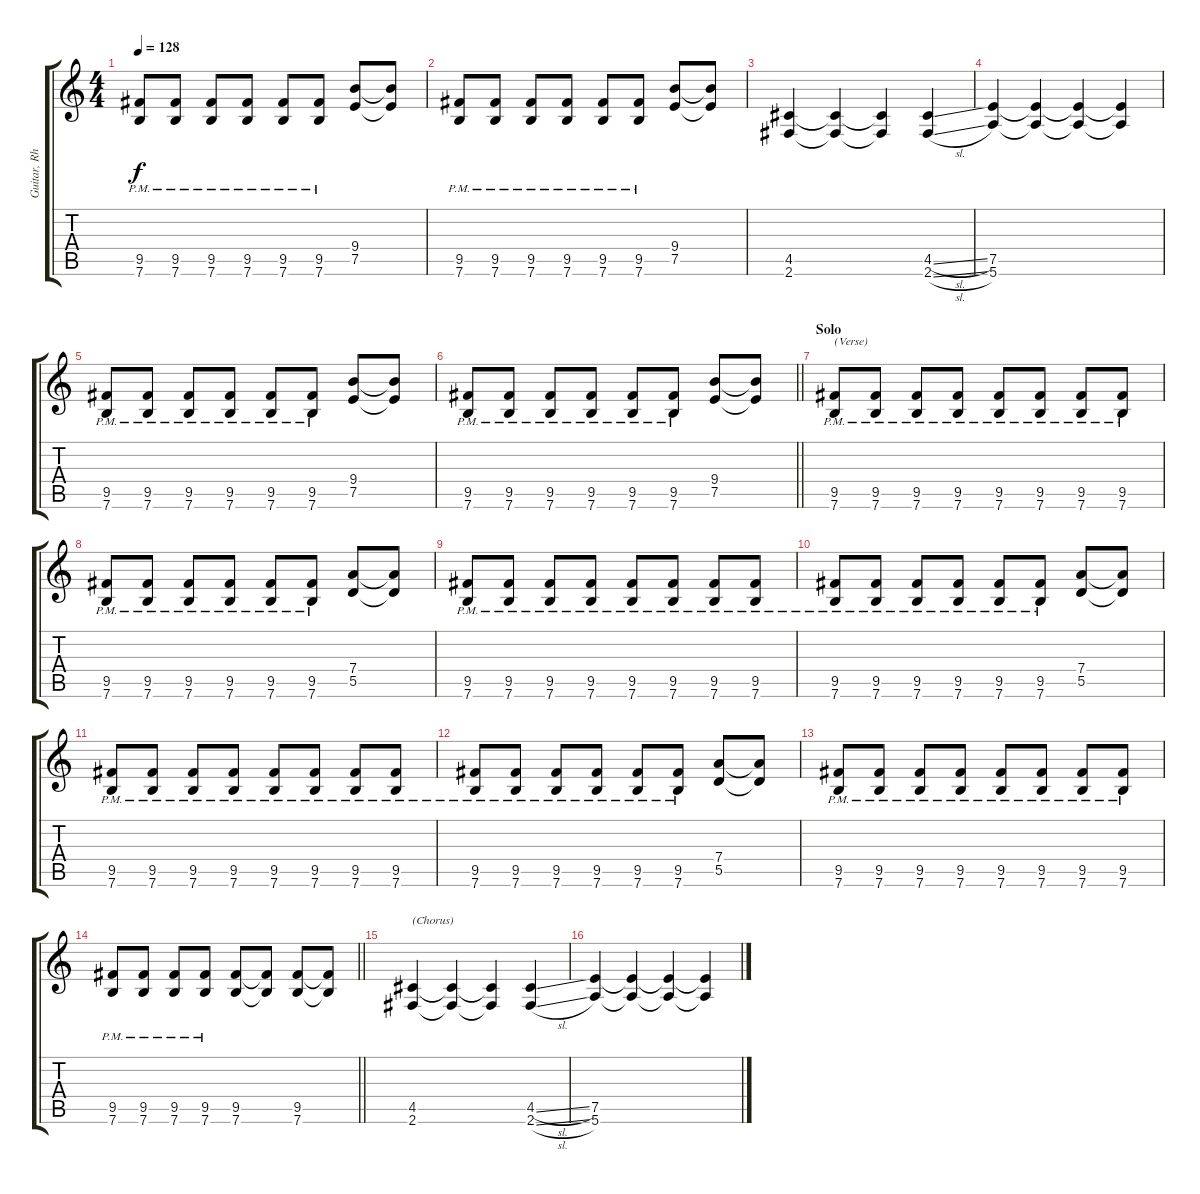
\track ("Guitar, Rhythm" "Guitar, Rh") {instrument distortionguitar}
\staff {score tabs}
\tuning (E4 B3 G3 D3 A2 E2) {hide}
\ts (4 4)
\tempo 128
\clef g2
\ks c
(9.5{pm} 7.6{pm}).8{dy f} (9.5{pm} 7.6{pm}).8 (9.5{pm} 7.6{pm}).8 (9.5{pm} 7.6{pm}).8 (9.5{pm} 7.6{pm}).8 (9.5{pm} 7.6{pm}).8 (9.4 7.5).8 (9.4{t} 7.5{t}).8 |
(9.5{pm} 7.6{pm}).8 (9.5{pm} 7.6{pm}).8 (9.5{pm} 7.6{pm}).8 (9.5{pm} 7.6{pm}).8 (9.5{pm} 7.6{pm}).8 (9.5{pm} 7.6{pm}).8 (9.4 7.5).8 (9.4{t} 7.5{t}).8 |
(4.5 2.6).4 (4.5{t} 2.6{t}).4 (4.5{t} 2.6{t}).4 (4.5{sl} 2.6{sl}).4 |
(7.5 5.6).4 (7.5{t} 5.6{t}).4 (7.5{t} 5.6{t}).4 (7.5{t} 5.6{t}).4 |
(9.5{pm} 7.6{pm}).8 (9.5{pm} 7.6{pm}).8 (9.5{pm} 7.6{pm}).8 (9.5{pm} 7.6{pm}).8 (9.5{pm} 7.6{pm}).8 (9.5{pm} 7.6{pm}).8 (9.4 7.5).8 (9.4{t} 7.5{t}).8 |
\barLineRight lightlight
(9.5{pm} 7.6{pm}).8 (9.5{pm} 7.6{pm}).8 (9.5{pm} 7.6{pm}).8 (9.5{pm} 7.6{pm}).8 (9.5{pm} 7.6{pm}).8 (9.5{pm} 7.6{pm}).8 (9.4 7.5).8 (9.4{t} 7.5{t}).8 |
\section ("" "Solo")
(9.5{pm} 7.6{pm}).8{txt "(Verse)"} (9.5{pm} 7.6{pm}).8 (9.5{pm} 7.6{pm}).8 (9.5{pm} 7.6{pm}).8 (9.5{pm} 7.6{pm}).8 (9.5{pm} 7.6{pm}).8 (9.5{pm} 7.6{pm}).8 (9.5{pm} 7.6{pm}).8 |
(9.5{pm} 7.6{pm}).8 (9.5{pm} 7.6{pm}).8 (9.5{pm} 7.6{pm}).8 (9.5{pm} 7.6{pm}).8 (9.5{pm} 7.6{pm}).8 (9.5{pm} 7.6{pm}).8 (7.4 5.5).8 (7.4{t} 5.5{t}).8 |
(9.5{pm} 7.6{pm}).8 (9.5{pm} 7.6{pm}).8 (9.5{pm} 7.6{pm}).8 (9.5{pm} 7.6{pm}).8 (9.5{pm} 7.6{pm}).8 (9.5{pm} 7.6{pm}).8 (9.5{pm} 7.6{pm}).8 (9.5{pm} 7.6{pm}).8 |
(9.5{pm} 7.6{pm}).8 (9.5{pm} 7.6{pm}).8 (9.5{pm} 7.6{pm}).8 (9.5{pm} 7.6{pm}).8 (9.5{pm} 7.6{pm}).8 (9.5{pm} 7.6{pm}).8 (7.4 5.5).8 (7.4{t} 5.5{t}).8 |
(9.5{pm} 7.6{pm}).8 (9.5{pm} 7.6{pm}).8 (9.5{pm} 7.6{pm}).8 (9.5{pm} 7.6{pm}).8 (9.5{pm} 7.6{pm}).8 (9.5{pm} 7.6{pm}).8 (9.5{pm} 7.6{pm}).8 (9.5{pm} 7.6{pm}).8 |
(9.5{pm} 7.6{pm}).8 (9.5{pm} 7.6{pm}).8 (9.5{pm} 7.6{pm}).8 (9.5{pm} 7.6{pm}).8 (9.5{pm} 7.6{pm}).8 (9.5{pm} 7.6{pm}).8 (7.4 5.5).8 (7.4{t} 5.5{t}).8 |
(9.5{pm} 7.6{pm}).8 (9.5{pm} 7.6{pm}).8 (9.5{pm} 7.6{pm}).8 (9.5{pm} 7.6{pm}).8 (9.5{pm} 7.6{pm}).8 (9.5{pm} 7.6{pm}).8 (9.5{pm} 7.6{pm}).8 (9.5{pm} 7.6{pm}).8 |
\barLineRight lightlight
(9.5{pm} 7.6{pm}).8 (9.5{pm} 7.6{pm}).8 (9.5{pm} 7.6{pm}).8 (9.5{pm} 7.6{pm}).8 (9.5 7.6).8 (9.5{t} 7.6{t}).8 (9.5 7.6).8 (9.5{t} 7.6{t}).8 |
(4.5 2.6).4{txt "(Chorus)"} (4.5{t} 2.6{t}).4 (4.5{t} 2.6{t}).4 (4.5{sl} 2.6{sl}).4 |
(7.5 5.6).4 (7.5{t} 5.6{t}).4 (7.5{t} 5.6{t}).4 (7.5{t} 5.6{t}).4
